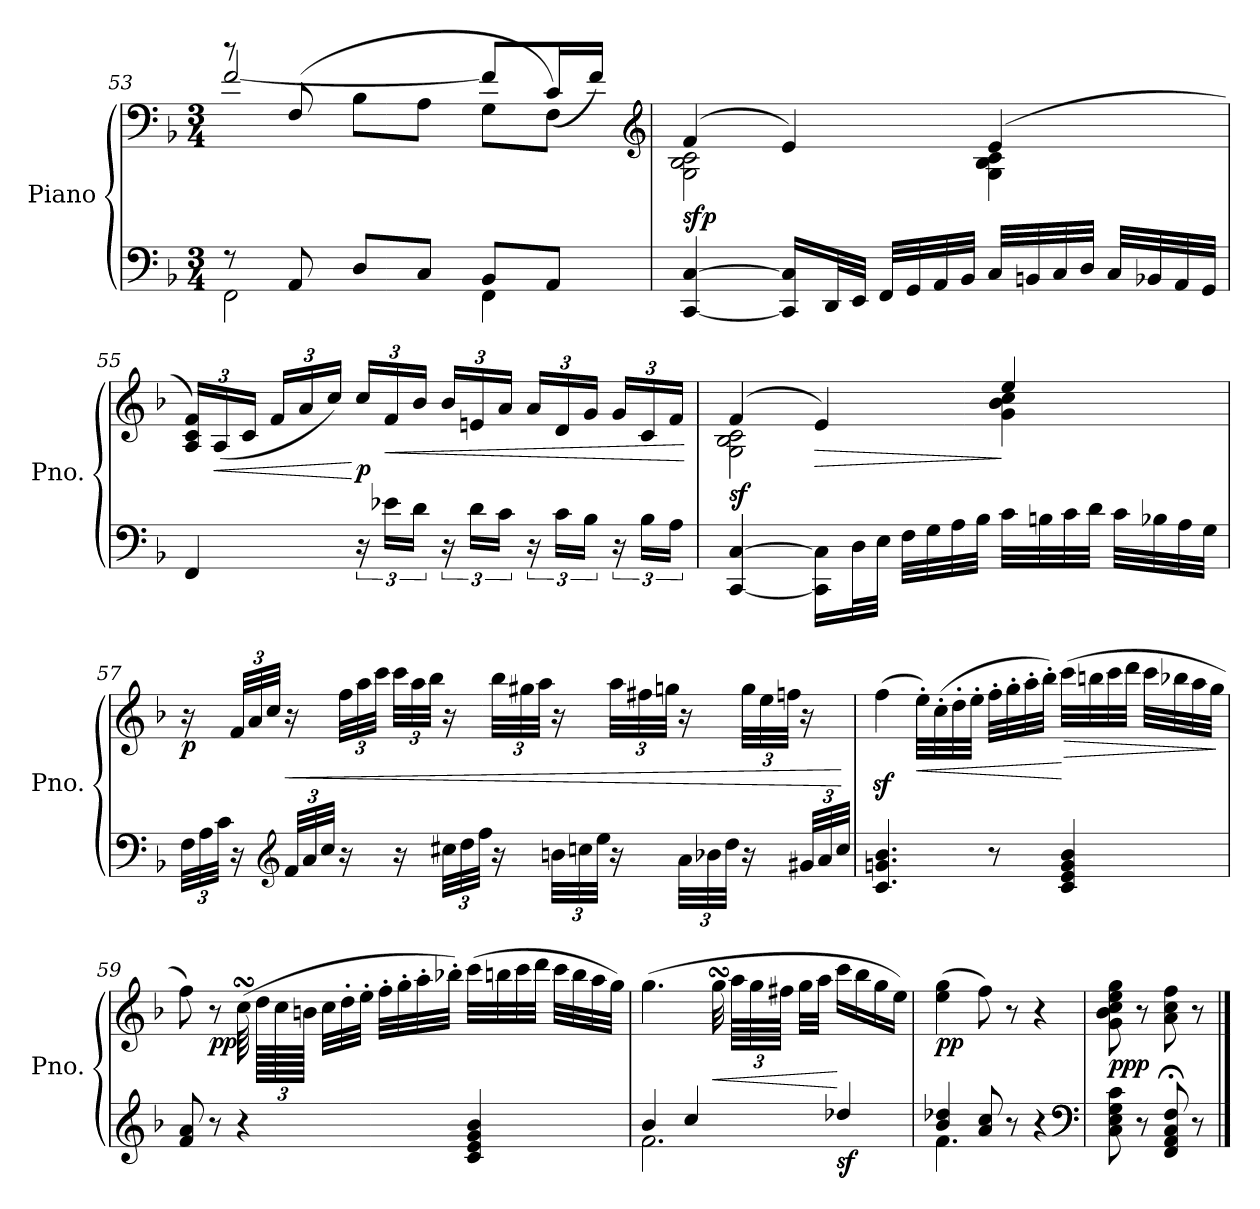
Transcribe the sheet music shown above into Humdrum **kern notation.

**kern	**kern	**dynam
*part1	*part1	*part1
*staff2	*staff1	*staff1/2
*I"Piano	*	*
*I'Pno.	*	*
!!LO:LB:g=z
*clefF4	*clefF4	*
*k[b-]	*k[b-]	*
*F:	*F:	*
*M3/4	*M3/4	*
=53	=53	=53
*^	*^	*
8r	2FF\	8r	[2f/	.
8AA/	.	(8F/	.	.
8D/L	.	8B-\L	.	.
8C/J	.	8A\J	.	.
8BB-/L	4FF\	8G\L	8f/L]	.
8AA/J	.	8F\J)	(16c/L	.
.	.	.	16f/JJ)	.
*v	*v	*	*	*
*	*clefG2	*	*
=54	=54	=54	=54
!	!	!	!LO:DY:b
[4CC/ [4C/	(4f/	2G\ 2B-\ 2c\	sfp
16CC/] 16C/]LL	4e/)	.	.
32DD/L	.	.	.
32EE/JJJ	.	.	.
32FF/LLL	.	.	.
32GG/	.	.	.
32AA/	.	.	.
32BB-/JJJ	.	.	.
32C/LLL	(4e/	4G\ 4B-\ 4c\	.
32BBn/	.	.	.
32C/	.	.	.
32D/JJJ	.	.	.
32C/LLL	.	.	.
32BB-X/	.	.	.
32AA/	.	.	.
32GG/JJJ	.	.	.
*	*v	*v	*
=55	=55	=55
*	*Xbrackettup	*
4FF/	24A/ 24c/ 24f/LL)	.
!	!	!LO:HP:b
.	(24A/	<
.	24c/JJ	.
.	24f/LL	.
.	24a/	.
.	24cc/JJ)	.
!	!	!LO:DY:n=1:b
24r	24cc/LL	[ p
!	!	!LO:HP:b
24e-X\LL	24f/	<
24d\JJ	24b-/JJ	.
24r	24b-/LL	.
24d\LL	24en/	.
24c\JJ	24a/JJ	.
24r	24a/LL	.
24c\LL	24d/	.
24B-\JJ	24g/JJ	.
24r	24g/LL	.
24B-\LL	24c/	.
24A\JJ	24f/JJ	.
.	.	[
!!LO:LB:g=z
=56	=56	=56
*	*^	*
!	!	!	!LO:DY:b
[4CC/ [4C/	(4f/	2G\ 2B-\ 2c\	sf
!	!	!	!LO:HP:b
16CC\] 16C\]LL	4e/)	.	>
32D\L	.	.	.
32E\JJJ	.	.	.
32F\LLL	.	.	.
32G\	.	.	.
32A\	.	.	.
32B-\JJJ	.	.	.
32c\LLL	4ee/	4g\ 4b-\ 4cc\	]
32Bn\	.	.	.
32c\	.	.	.
32d\JJJ	.	.	.
32c\LLL	.	.	.
32B-X\	.	.	.
32A\	.	.	.
32G\JJJ	.	.	.
*	*v	*v	*
=57	=57	=57
*Xbrackettup	*	*
!	!	!LO:DY:b
48F\LLL	16r	p
48A\	.	.
48c\JJJ	.	.
16r	48f/LLL	.
.	48a/	.
.	48cc/JJJ	.
*clefG2	*	*
!	!	!LO:HP:b
48f/LLL	16r	<
48a/	.	.
48cc/JJJ	.	.
16r	48ff\LLL	.
.	48aa\	.
.	48ccc\JJJ	.
16r	48ccc\LLL	.
.	48aa\	.
.	48bb-\JJJ	.
48cc#X\LLL	16r	.
48dd\	.	.
48ff\JJJ	.	.
16r	48bb-\LLL	.
.	48gg#X\	.
.	48aa\JJJ	.
48bn\LLL	16r	.
48ccn\	.	.
48ee\JJJ	.	.
16r	48aa\LLL	.
.	48ff#X\	.
.	48ggn\JJJ	.
48a\LLL	16r	.
48b-X\	.	.
48dd\JJJ	.	.
16r	48gg\LLL	.
.	48ee\	.
.	48ffn\JJJ	.
48g#X/LLL	16r	.
48a/	.	.
48cc/JJJ	.	.
.	.	[
!!LO:LB:g=z
=58	=58	=58
4.c/ 4.gn/ 4.b-/	(4ffz<\	.
!	!	!LO:HP:b
.	32ee'\LLL)	<
.	(32cc'\	.
.	32dd'\	.
.	32ee'\JJJ	.
8r	32ff'\LLL	.
.	32gg'\	.
.	32aa'\	.
.	32bb-'\JJJ)	.
!	!	!LO:HP:n=1:b
4c/ 4e/ 4g/ 4b-/	(32ccc\LLL	[ >
.	32bbn\	.
.	32ccc\	.
.	32ddd\JJJ	.
.	32ccc\LLL	.
.	32bb-X\	.
.	32aa\	.
.	32gg\JJJ	.
.	.	]
=59	=59	=59
8f/ 8a/	8ff\)	.
!	!	!LO:DY:b
8r	8r	pp
4r	(64ccsSSS\	.
.	192dd\LLLLL	.
.	192cc\	.
.	192bn\JJJJJ	.
.	32cc\LLL	.
.	32dd'\	.
.	32ee'\JJJ	.
.	32ff'\LLL	.
.	32gg'\	.
.	32aa'\	.
.	32bb-X'\JJJ)	.
4c/ 4e/ 4g/ 4b-/	(32ccc\LLL	.
.	32bbn\	.
.	32ccc\	.
.	32ddd\JJJ	.
.	32ccc\LLL	.
.	32bb\	.
.	32aa\	.
.	32gg\JJJ)	.
=60	=60	=60
*^	*	*
4b-/	2.f\	(4.gg\	.
4cc/	.	.	.
!	!	!	!LO:HP:b
.	.	32ggsSSS\	<
.	.	96aa\LLLL	.
.	.	96gg\	.
.	.	96ff#X\JJJJ	.
.	.	32gg\LLL	.
.	.	32aa\JJJ	.
!	!	!	!LO:DY:n=1:b=2
4dd-X/	.	16ccc\LL	[ sf
.	.	16bb-\	.
.	.	16gg\	.
.	.	16ee\JJ)	.
!!LO:PB:g=z
=61	=61	=61	=61
!	!	!	!LO:DY:b
4b-/ 4dd-X/	4.f\	(4ee\ 4gg\	pp
8a/ 8cc/	.	8ff\)	.
8r	4.ryy	8r	.
4r	.	4r	.
*v	*v	*	*
*clefF4	*	*
=62	=62	=62
!	!	!LO:DY:b
8C\ 8E\ 8G\ 8c\	8g\ 8b-\ 8cc\ 8ee\ 8gg\	ppp
8r	8r	.
8FF/;< 8AA/;< 8C/;< 8F/;<	8a\ 8cc\ 8ff\	.
8r	8r	.
==	==	==
*-	*-	*-
